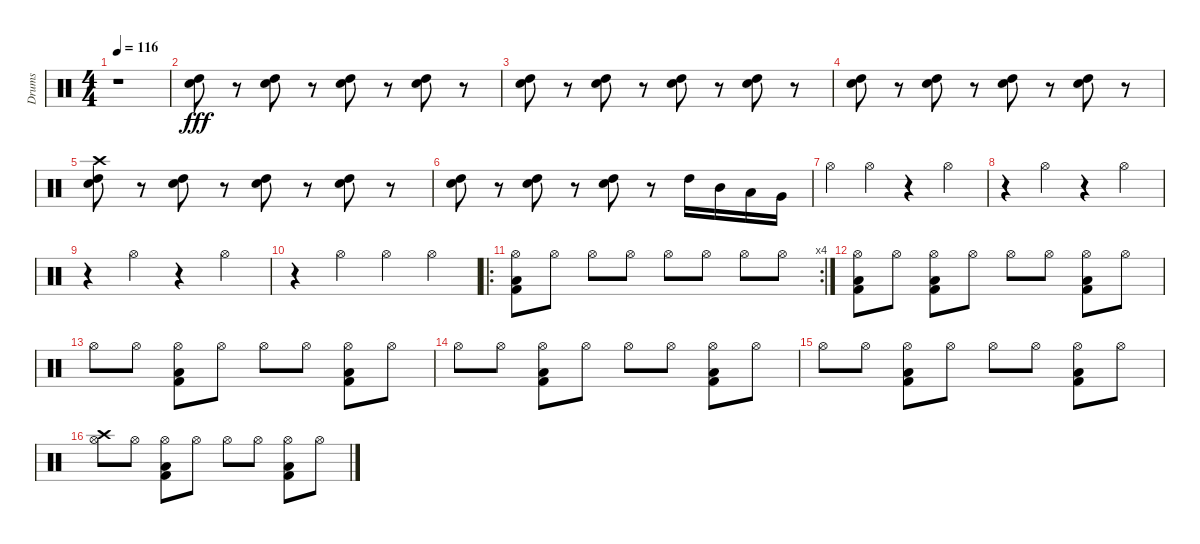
\track ("Drums" "Drums") {instrument percussion}
\staff {score}
\articulation defaults
\ts (4 4)
\tempo 116
\clef neutral
\ks c
r.1{dy fff} |
("High Tom (hit)" "Electric Snare (hit)").8 r.8 ("High Tom (hit)" "Electric Snare (hit)").8 r.8 ("High Tom (hit)" "Electric Snare (hit)").8 r.8 ("High Tom (hit)" "Electric Snare (hit)").8 r.8 |
("High Tom (hit)" "Electric Snare (hit)").8 r.8 ("High Tom (hit)" "Electric Snare (hit)").8 r.8 ("High Tom (hit)" "Electric Snare (hit)").8 r.8 ("High Tom (hit)" "Electric Snare (hit)").8 r.8 |
("High Tom (hit)" "Electric Snare (hit)").8 r.8 ("High Tom (hit)" "Electric Snare (hit)").8 r.8 ("High Tom (hit)" "Electric Snare (hit)").8 r.8 ("High Tom (hit)" "Electric Snare (hit)").8 r.8 |
("Crash high (hit)" "High Tom (hit)" "Electric Snare (hit)").8 r.8 ("High Tom (hit)" "Electric Snare (hit)").8 r.8 ("High Tom (hit)" "Electric Snare (hit)").8 r.8 ("High Tom (hit)" "Electric Snare (hit)").8 r.8 |
("High Tom (hit)" "Electric Snare (hit)").8 r.8 ("High Tom (hit)" "Electric Snare (hit)").8 r.8 ("High Tom (hit)" "Electric Snare (hit)").8 r.8 "High Tom (hit)".16 "Mid Tom (hit)".16 "Low Tom (hit)".16 "Very Low Tom (hit)".16 |
"Hi-Hat (open)".4 "Hi-Hat (open)".4 r.4 "Hi-Hat (open)".4 |
r.4 "Hi-Hat (open)".4 r.4 "Hi-Hat (open)".4 |
r.4 "Hi-Hat (open)".4 r.4 "Hi-Hat (open)".4 |
r.4 "Hi-Hat (open)".4 "Hi-Hat (open)".4 "Hi-Hat (open)".4 |
\ro
\rc 4
("Low Floor Tom (hit)" "Hi-Hat (open)" "Kick (hit) 2").8 "Hi-Hat (open)".8 "Hi-Hat (open)".8 "Hi-Hat (open)".8 "Hi-Hat (open)".8 "Hi-Hat (open)".8 "Hi-Hat (open)".8 "Hi-Hat (open)".8 |
("Low Floor Tom (hit)" "Hi-Hat (open)" "Kick (hit) 2").8 "Hi-Hat (open)".8 ("Low Floor Tom (hit)" "Hi-Hat (open)" "Kick (hit) 2").8 "Hi-Hat (open)".8 "Hi-Hat (open)".8 "Hi-Hat (open)".8 ("Low Floor Tom (hit)" "Hi-Hat (open)" "Kick (hit) 2").8 "Hi-Hat (open)".8 |
"Hi-Hat (open)".8 "Hi-Hat (open)".8 ("Low Floor Tom (hit)" "Hi-Hat (open)" "Kick (hit) 2").8 "Hi-Hat (open)".8 "Hi-Hat (open)".8 "Hi-Hat (open)".8 ("Low Floor Tom (hit)" "Hi-Hat (open)" "Kick (hit) 2").8 "Hi-Hat (open)".8 |
"Hi-Hat (open)".8 "Hi-Hat (open)".8 ("Low Floor Tom (hit)" "Hi-Hat (open)" "Kick (hit) 2").8 "Hi-Hat (open)".8 "Hi-Hat (open)".8 "Hi-Hat (open)".8 ("Low Floor Tom (hit)" "Hi-Hat (open)" "Kick (hit) 2").8 "Hi-Hat (open)".8 |
"Hi-Hat (open)".8 "Hi-Hat (open)".8 ("Low Floor Tom (hit)" "Hi-Hat (open)" "Kick (hit) 2").8 "Hi-Hat (open)".8 "Hi-Hat (open)".8 "Hi-Hat (open)".8 ("Low Floor Tom (hit)" "Hi-Hat (open)" "Kick (hit) 2").8 "Hi-Hat (open)".8 |
("Crash high (hit)" "Hi-Hat (open)").8 "Hi-Hat (open)".8 ("Low Floor Tom (hit)" "Hi-Hat (open)" "Kick (hit) 2").8 "Hi-Hat (open)".8 "Hi-Hat (open)".8 "Hi-Hat (open)".8 ("Low Floor Tom (hit)" "Hi-Hat (open)" "Kick (hit) 2").8 "Hi-Hat (open)".8
